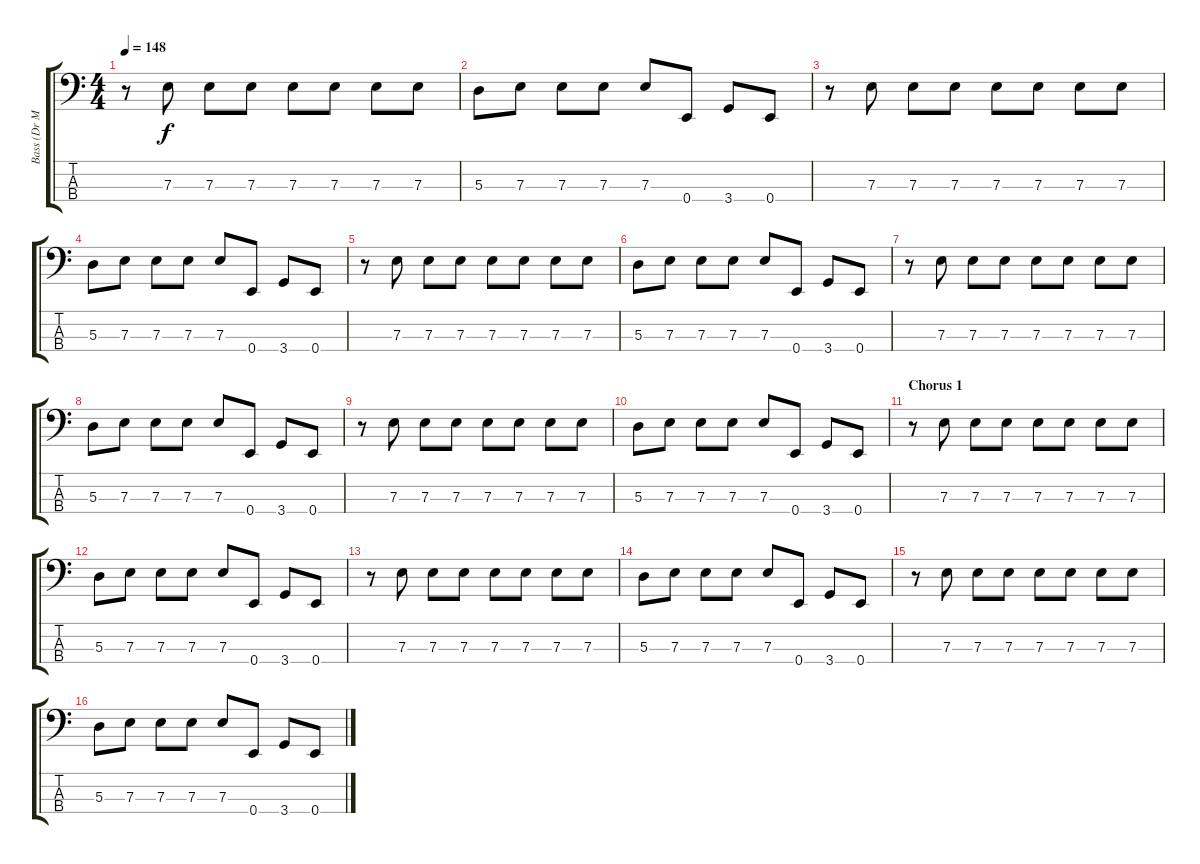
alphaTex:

\track ("Bass (Dr Matt Destruction)" "Bass (Dr M") {instrument electricbasspick}
\staff {score tabs}
\tuning (G2 D2 A1 E1) {hide}
\ts (4 4)
\tempo 148
\clef f4
\ks c
r.8{dy f} 7.3.8 7.3.8 7.3.8 7.3.8 7.3.8 7.3.8 7.3.8 |
5.3.8 7.3.8 7.3.8 7.3.8 7.3.8 0.4.8 3.4.8 0.4.8 |
r.8 7.3.8 7.3.8 7.3.8 7.3.8 7.3.8 7.3.8 7.3.8 |
5.3.8 7.3.8 7.3.8 7.3.8 7.3.8 0.4.8 3.4.8 0.4.8 |
r.8 7.3.8 7.3.8 7.3.8 7.3.8 7.3.8 7.3.8 7.3.8 |
5.3.8 7.3.8 7.3.8 7.3.8 7.3.8 0.4.8 3.4.8 0.4.8 |
r.8 7.3.8 7.3.8 7.3.8 7.3.8 7.3.8 7.3.8 7.3.8 |
5.3.8 7.3.8 7.3.8 7.3.8 7.3.8 0.4.8 3.4.8 0.4.8 |
r.8 7.3.8 7.3.8 7.3.8 7.3.8 7.3.8 7.3.8 7.3.8 |
5.3.8 7.3.8 7.3.8 7.3.8 7.3.8 0.4.8 3.4.8 0.4.8 |
\section ("" "Chorus 1")
r.8 7.3.8 7.3.8 7.3.8 7.3.8 7.3.8 7.3.8 7.3.8 |
5.3.8 7.3.8 7.3.8 7.3.8 7.3.8 0.4.8 3.4.8 0.4.8 |
r.8 7.3.8 7.3.8 7.3.8 7.3.8 7.3.8 7.3.8 7.3.8 |
5.3.8 7.3.8 7.3.8 7.3.8 7.3.8 0.4.8 3.4.8 0.4.8 |
r.8 7.3.8 7.3.8 7.3.8 7.3.8 7.3.8 7.3.8 7.3.8 |
5.3.8 7.3.8 7.3.8 7.3.8 7.3.8 0.4.8 3.4.8 0.4.8
